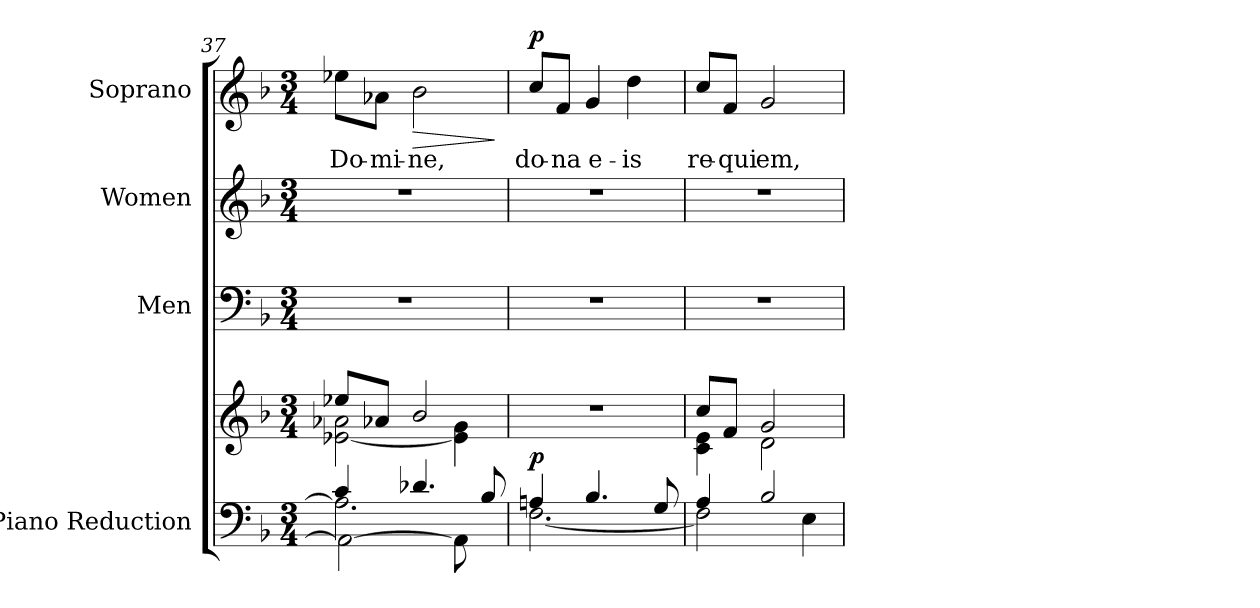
**kern	**kern	**dynam	**kern	**kern	**kern	**text	**dynam
*part4	*part4	*part4	*part3	*part2	*part1	*part1	*part1
*staff5	*staff4	*staff4/5	*staff3	*staff2	*staff1	*staff1	*staff1
*I"Piano Reduction	*	*	*I"Men	*I"Women	*I"Soprano	*	*
*I'Pno.	*	*	*	*	*I'S.	*	*
*clefF4	*clefG2	*	*clefF4	*clefG2	*clefG2	*	*
*k[b-]	*k[b-]	*	*k[b-]	*k[b-]	*k[b-]	*	*
*M3/4	*M3/4	*	*M3/4	*M3/4	*M3/4	*	*
=37	=37	=37	=37	=37	=37	=37	=37
*^	*^	*	*	*	*	*	*
*	*^	*	*	*	*	*	*	*	*
!	!	!	!	!	!	!	!	!	!LO:LY:b	!
4c/	2.A-\]	2AA-\_	8ee-X/L	[2e-X\ 2a-X\	.	2.r	2.r	8ee-X\L	Do-	.
!	!	!	!	!	!	!	!	!	!LO:LY:b	!
.	.	.	8a-X/J	.	.	.	.	8a-X\J	-mi-	.
!	!	!	!	!	!	!	!	!	!LO:LY:b	!LO:HP:b
4.d-X/	.	.	2b-/	.	.	.	.	2b-\	-ne,	>
.	.	8AA-\]	.	4e-\] 4g\	.	.	.	.	.	.
8B-/	.	8ryy	.	.	.	.	.	.	.	.
*v	*v	*v	*	*	*	*	*	*	*	*
*	*v	*v	*	*	*	*	*	*
.	.	.	.	.	.	.	]
!!LO:PB:g=z
=38	=38	=38	=38	=38	=38	=38	=38
*^	*	*	*	*	*	*	*
!	!	!	!LO:DY:a=2	!	!	!	!LO:LY:b	!LO:DY:a
4An/	[2.F\	2.r	p	2.r	2.r	8cc/L	do-	p
!	!	!	!	!	!	!	!LO:LY:b	!
.	.	.	.	.	.	8f/J	-na	.
!	!	!	!	!	!	!	!LO:LY:b	!
4.B-/	.	.	.	.	.	4g/	e-	.
!	!	!	!	!	!	!	!LO:LY:b	!
.	.	.	.	.	.	4dd\	-is	.
8G/	.	.	.	.	.	.	.	.
=39	=39	=39	=39	=39	=39	=39	=39	=39
*	*	*^	*	*	*	*	*	*
!	!	!	!	!	!	!	!	!LO:LY:b	!
4A/	2F\]	8cc/L	4c\ 4e\	.	2.r	2.r	8cc/L	re-	.
!	!	!	!	!	!	!	!	!LO:LY:b	!
.	.	8f/J	.	.	.	.	8f/J	-qui	.
!	!	!	!	!	!	!	!	!LO:LY:b	!
2B-/	.	2g/	2d\	.	.	.	2g/	em,	.
.	4E\	.	.	.	.	.	.	.	.
*v	*v	*	*	*	*	*	*	*	*
*	*v	*v	*	*	*	*	*	*
=	=	=	=	=	=	=	=
*-	*-	*-	*-	*-	*-	*-	*-
